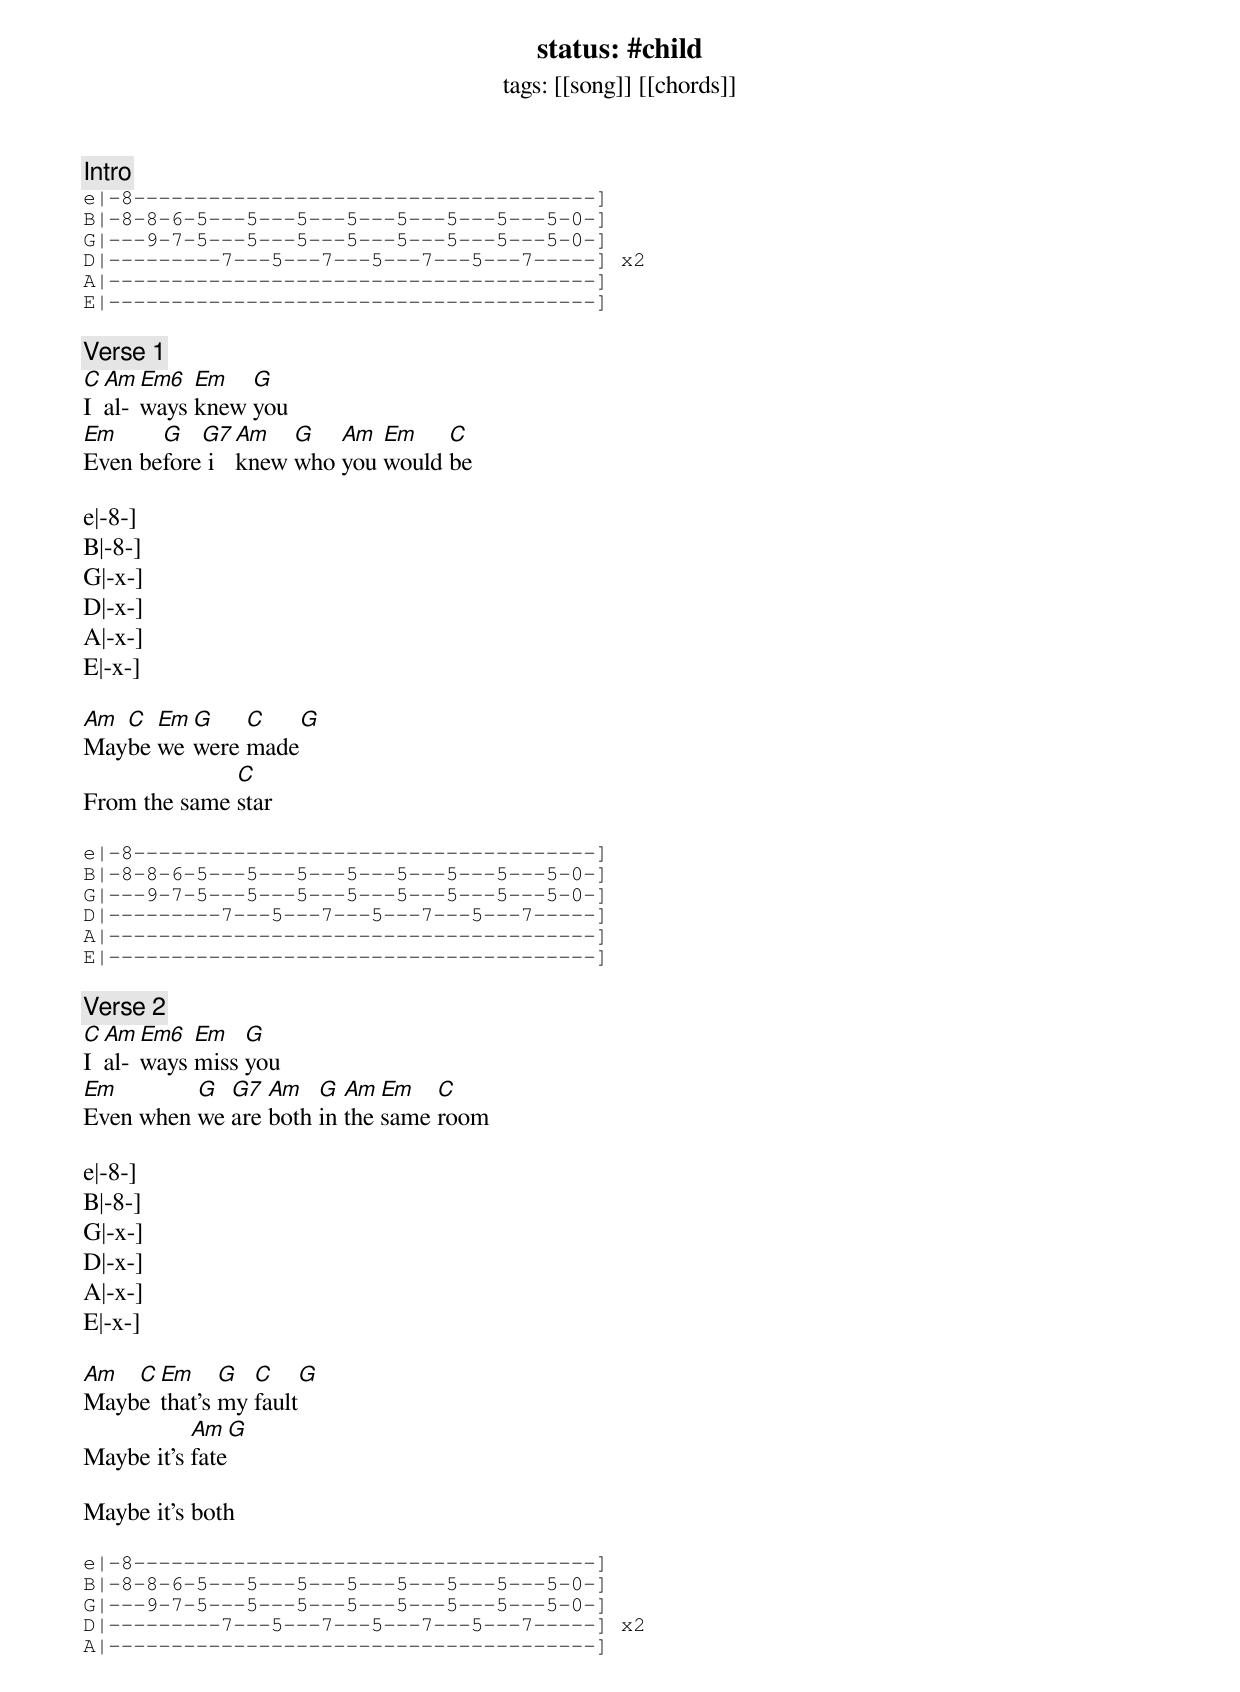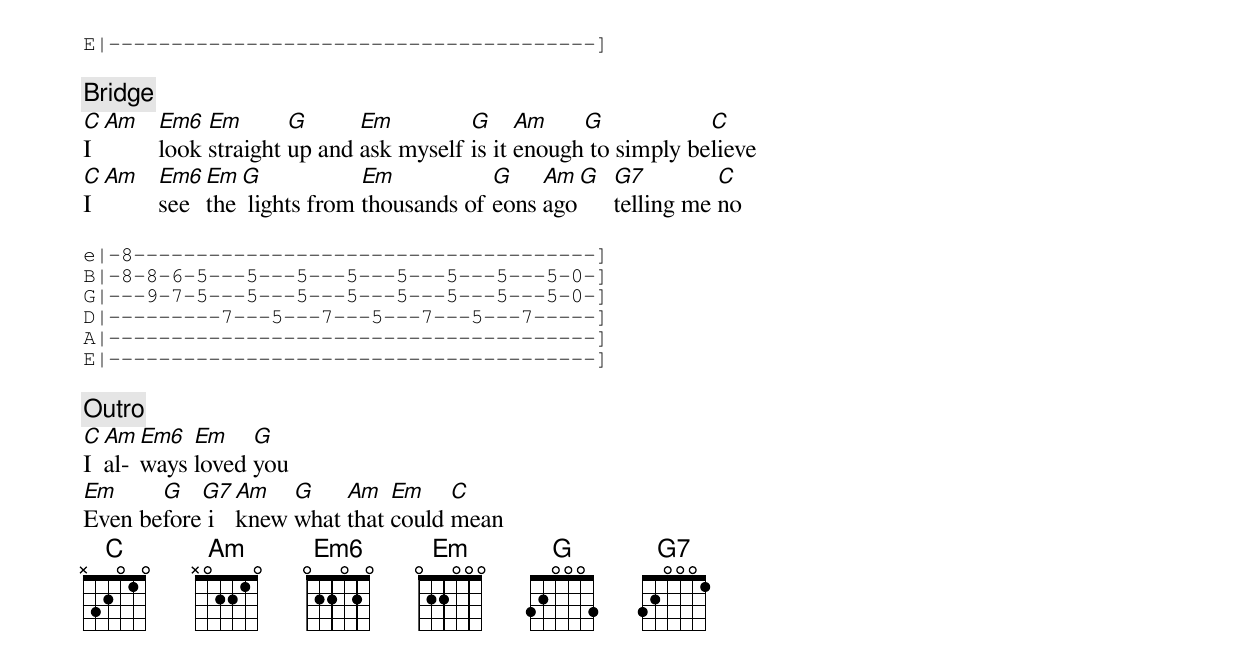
status: #child
tags: [[song]] [[chords]]

[Intro]
e|-8-------------------------------------]
B|-8-8-6-5---5---5---5---5---5---5---5-0-]
G|---9-7-5---5---5---5---5---5---5---5-0-]
D|---------7---5---7---5---7---5---7-----] x2
A|---------------------------------------]
E|---------------------------------------]

[Verse 1]
C Am Em6  Em   G
I al-ways knew you
Em     G   G7 Am   G   Am  Em    C
Even before i knew who you would be

e|-8-]
B|-8-]
G|-x-]
D|-x-]
A|-x-]
E|-x-]

Am C  Em G    C    G
Maybe we were made
              C
From the same star

e|-8-------------------------------------]
B|-8-8-6-5---5---5---5---5---5---5---5-0-]
G|---9-7-5---5---5---5---5---5---5---5-0-]
D|---------7---5---7---5---7---5---7-----]
A|---------------------------------------]
E|---------------------------------------]

[Verse 2]
C Am Em6  Em   G
I al-ways miss you
Em        G  G7  Am   G  Am  Em   C
Even when we are both in the same room

e|-8-]
B|-8-]
G|-x-]
D|-x-]
A|-x-]
E|-x-]

Am  C Em     G  C    G
Maybe that's my fault
           Am   G
Maybe it’s fate

Maybe it's both

e|-8-------------------------------------]
B|-8-8-6-5---5---5---5---5---5---5---5-0-]
G|---9-7-5---5---5---5---5---5---5---5-0-]
D|---------7---5---7---5---7---5---7-----] x2
A|---------------------------------------]
E|---------------------------------------]

[Bridge]
C Am Em6  Em       G      Em         G     Am    G            C
I    look straight up and ask myself is it enough to simply believe
C Am Em6 Em G            Em           G    Am G G7         C
I    see the lights from thousands of eons ago  telling me no

e|-8-------------------------------------]
B|-8-8-6-5---5---5---5---5---5---5---5-0-]
G|---9-7-5---5---5---5---5---5---5---5-0-]
D|---------7---5---7---5---7---5---7-----]
A|---------------------------------------]
E|---------------------------------------]

[Outro]
C Am Em6  Em    G
I al-ways loved you
Em     G   G7 Am   G    Am   Em    C
Even before i knew what that could mean
